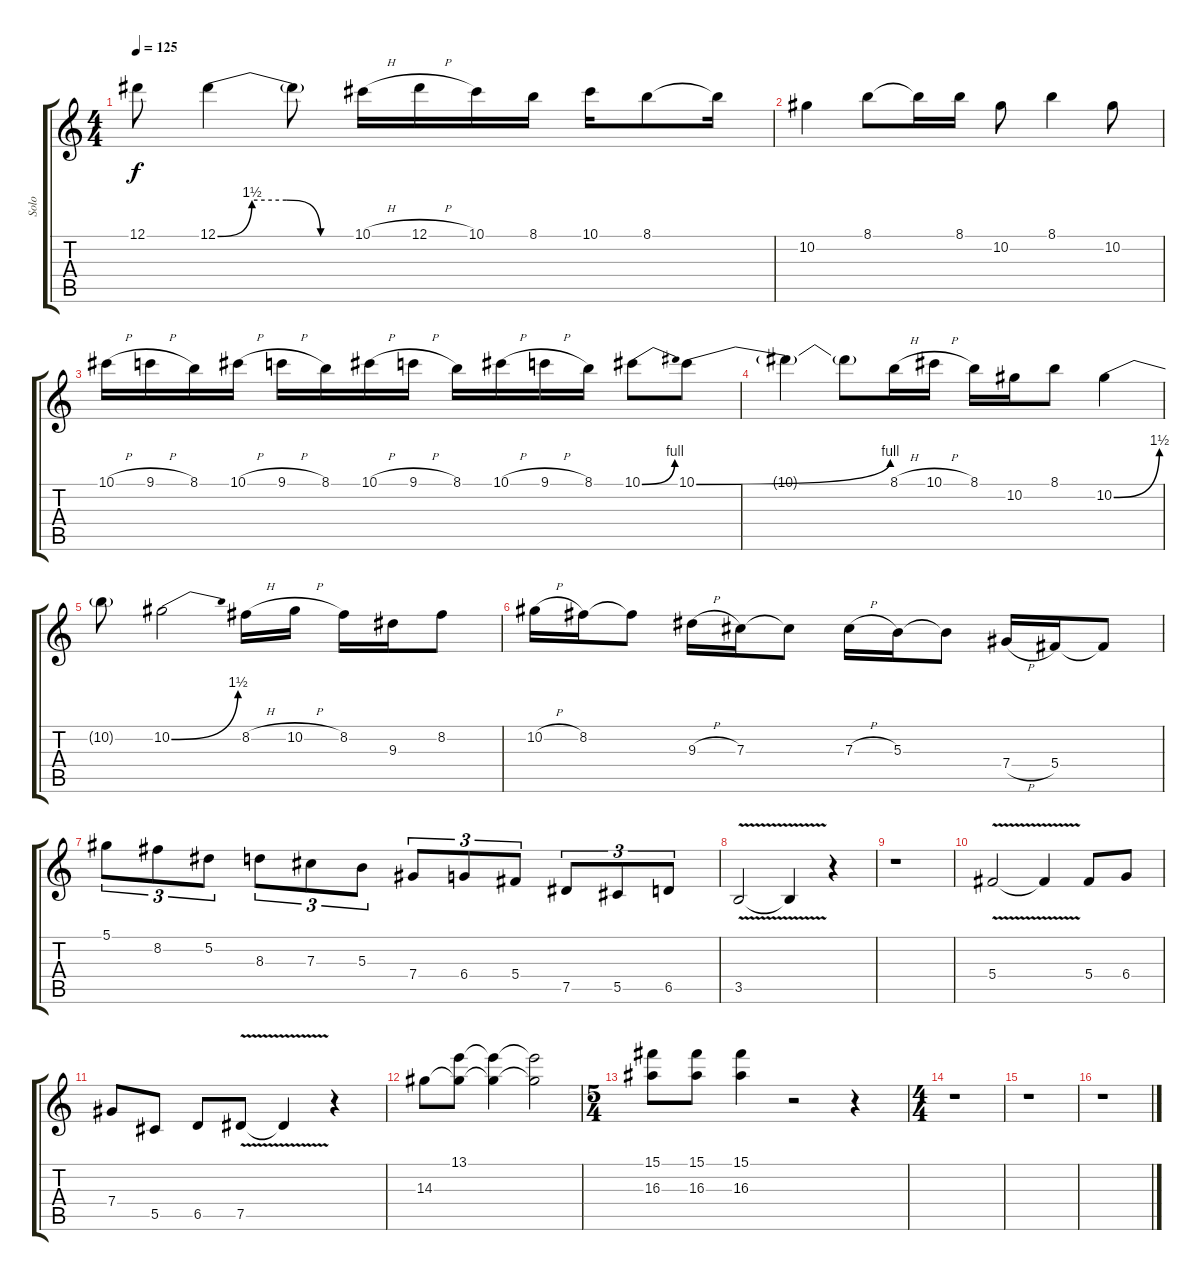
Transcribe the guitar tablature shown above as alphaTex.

\track ("Solo" "Solo") {instrument distortionguitar}
\staff {score tabs}
\tuning (Eb4 Bb3 Gb3 Db3 Ab2 Eb2) {hide}
\ts (4 4)
\tempo 125
\clef g2
\ks c
12.1{t}.8{dy f} 12.1{be (custom 0 0 15 6 30 6 45 0 60 0)}.4 12.1{t}.8 10.1{h}.16 12.1{h}.16 10.1.16 8.1.16 10.1.16 8.1.8 8.1{t}.16 |
10.2.4 8.1.8 8.1{t}.16 8.1.16 10.2.8 8.1.4 10.2.8 |
10.1{h}.16 9.1{h}.16 8.1.16 10.1{h}.16 9.1{h}.16 8.1.16 10.1{h}.16 9.1{h}.16 8.1.16 10.1{h}.16 9.1{h}.16 8.1.16 10.1{be (bend 0 0 60 4)}.8 10.1{be (bend 0 0 60 4)}.8 |
10.1{t}.4 10.1{t}.8 8.1{h}.16 10.1{h}.16 8.1.16 10.2.16 8.1.8 10.2{be (bend 0 0 60 6)}.4 |
10.2{t}.8 10.2{be (bend 0 0 60 6)}.2 8.2{h}.16 10.2{h}.16 8.2.16 9.3.16 8.2.8 |
10.2{h}.16 8.2.16 8.2{t}.8 9.3{h}.16 7.3.16 7.3{t}.8 7.3{h}.16 5.3.16 5.3{t}.8 7.4{h}.16 5.4.16 5.4{t}.8 |
5.1.8{tu (3 2)} 8.2.8{tu (3 2)} 5.2.8{tu (3 2)} 8.3.8{tu (3 2)} 7.3.8{tu (3 2)} 5.3.8{tu (3 2)} 7.4.8{tu (3 2)} 6.4.8{tu (3 2)} 5.4.8{tu (3 2)} 7.5.8{tu (3 2)} 5.5.8{tu (3 2)} 6.5.8{tu (3 2)} |
3.5{v}.2 3.5{t}.4 r.4 |
r.1 |
5.4{v}.2 5.4{t}.4 5.4.8 6.4.8 |
7.4.8 5.5.8 6.5.8 7.5{v}.8 7.5{t}.4 r.4 |
14.3.8 (13.1 14.3{t}).8 (13.1{t} 14.3{t}).4 (13.1{t} 14.3{t}).2 |
\ts (5 4)
(15.1 16.3).8 (15.1 16.3).8 (15.1 16.3).4 r.2 r.4 |
\ts (4 4)
r.1 |
r.1 |
r.1
